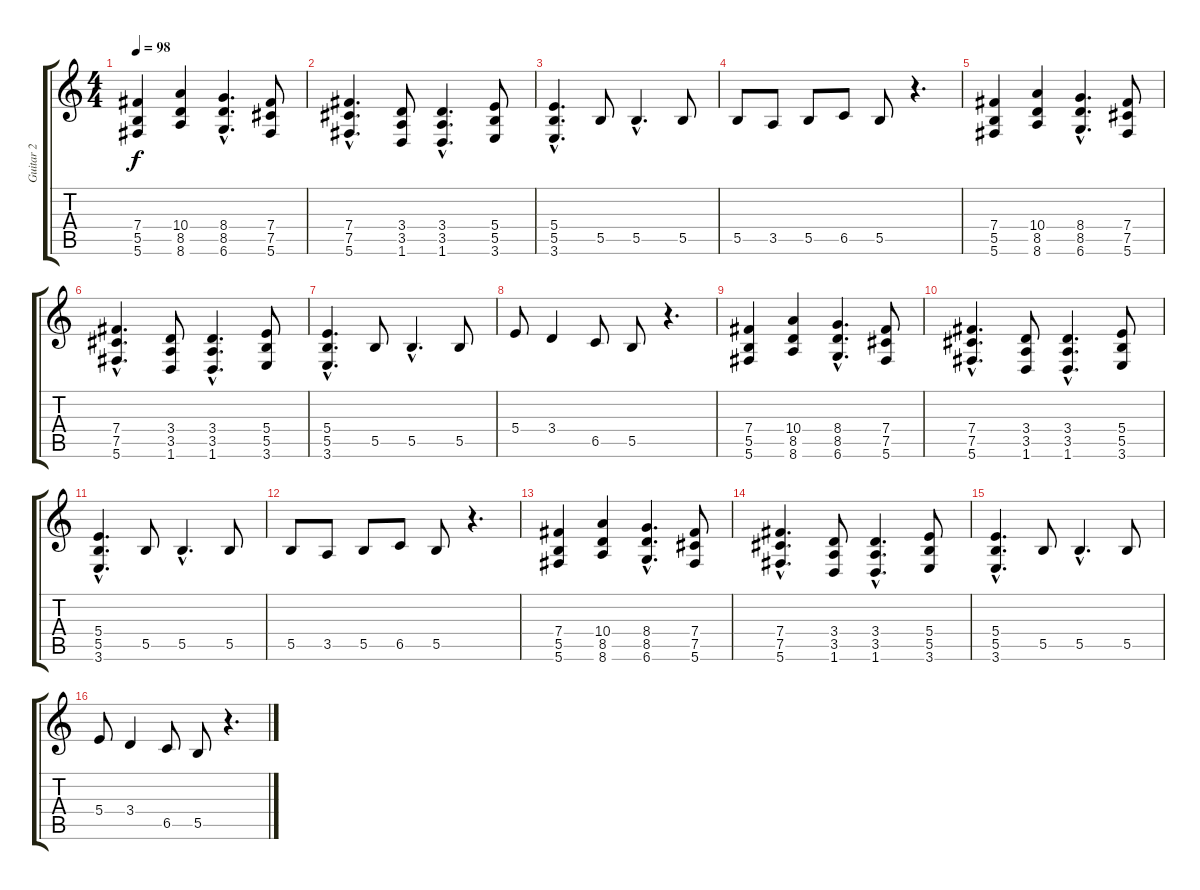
\track ("Guitar 2" "Guitar 2") {instrument overdrivenguitar}
\staff {score tabs}
\tuning (Db4 Ab3 E3 B2 Gb2 Db2) {hide}
\ts (4 4)
\tempo 98
\clef g2
\ks c
(7.4 5.5 5.6).4{dy f volume 13} (10.4 8.5 8.6).4 (8.4{hac} 8.5{hac} 6.6{hac}).4{d} (7.4 7.5 5.6).8 |
(7.4{hac} 7.5{hac} 5.6{hac}).4{d} (3.4 3.5 1.6).8 (3.4{hac} 3.5{hac} 1.6{hac}).4{d} (5.4 5.5 3.6).8 |
(5.4{hac} 5.5{hac} 3.6{hac}).4{d} 5.5.8 5.5{hac}.4{d} 5.5.8 |
5.5.8 3.5.8 5.5.8 6.5.8 5.5.8 r.4{d} |
(7.4 5.5 5.6).4 (10.4 8.5 8.6).4 (8.4{hac} 8.5{hac} 6.6{hac}).4{d} (7.4 7.5 5.6).8 |
(7.4{hac} 7.5{hac} 5.6{hac}).4{d} (3.4 3.5 1.6).8 (3.4{hac} 3.5{hac} 1.6{hac}).4{d} (5.4 5.5 3.6).8 |
(5.4{hac} 5.5{hac} 3.6{hac}).4{d} 5.5.8 5.5{hac}.4{d} 5.5.8 |
5.4.8 3.4.4 6.5.8 5.5.8 r.4{d} |
(7.4 5.5 5.6).4 (10.4 8.5 8.6).4 (8.4{hac} 8.5{hac} 6.6{hac}).4{d} (7.4 7.5 5.6).8 |
(7.4{hac} 7.5{hac} 5.6{hac}).4{d} (3.4 3.5 1.6).8 (3.4{hac} 3.5{hac} 1.6{hac}).4{d} (5.4 5.5 3.6).8 |
(5.4{hac} 5.5{hac} 3.6{hac}).4{d} 5.5.8 5.5{hac}.4{d} 5.5.8 |
5.5.8 3.5.8 5.5.8 6.5.8 5.5.8 r.4{d} |
(7.4 5.5 5.6).4 (10.4 8.5 8.6).4 (8.4{hac} 8.5{hac} 6.6{hac}).4{d} (7.4 7.5 5.6).8 |
(7.4{hac} 7.5{hac} 5.6{hac}).4{d} (3.4 3.5 1.6).8 (3.4{hac} 3.5{hac} 1.6{hac}).4{d} (5.4 5.5 3.6).8 |
(5.4{hac} 5.5{hac} 3.6{hac}).4{d} 5.5.8 5.5{hac}.4{d} 5.5.8 |
5.4.8 3.4.4 6.5.8 5.5.8 r.4{d}
